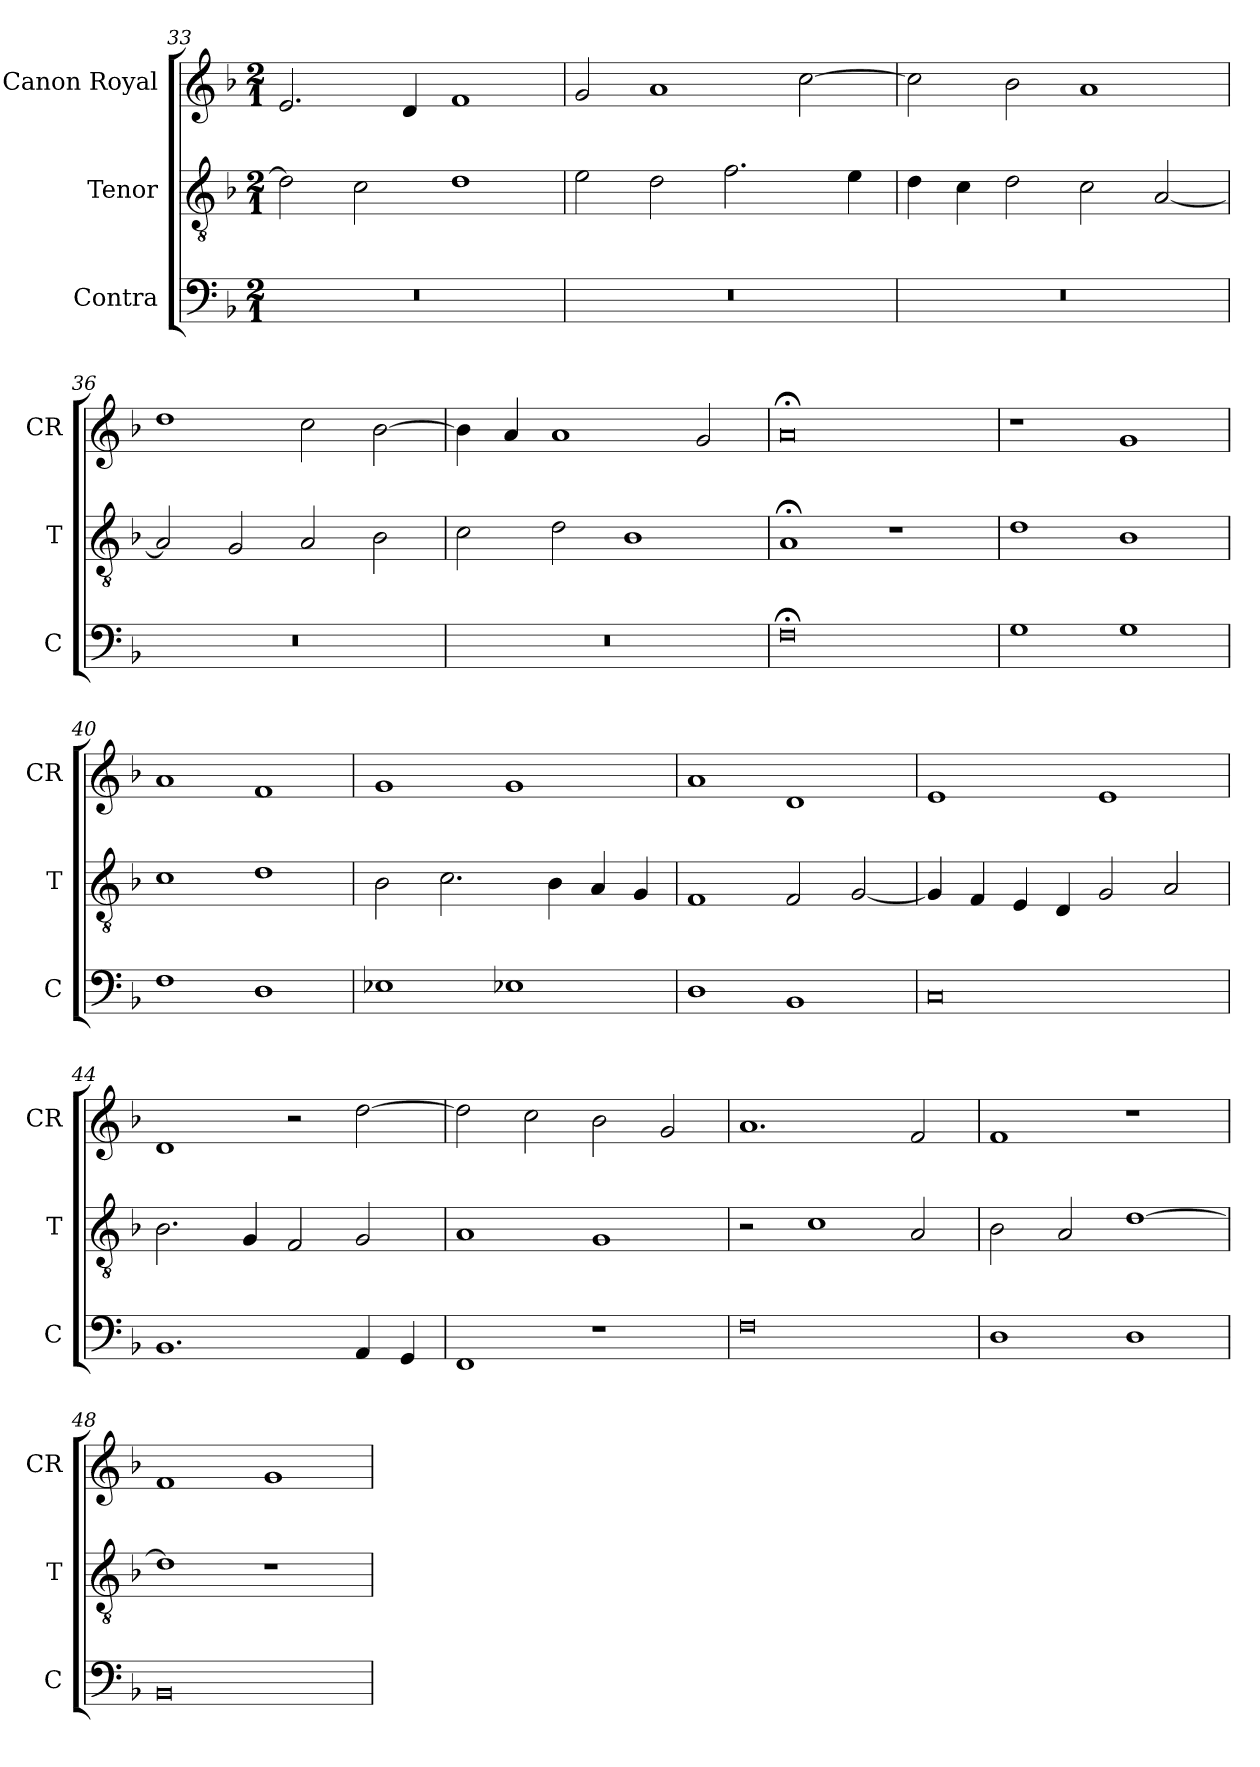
**kern	**kern	**kern
*part3	*part2	*part1
*staff3	*staff2	*staff1
*I"Contra	*I"Tenor	*I"Canon Royal
*I'C	*I'T	*I'CR
*clefF4	*clefGv2	*clefG2
*k[b-]	*k[b-]	*k[b-]
*M2/1	*M2/1	*M2/1
=33	=33	=33
0r	2d\]	2.e/
.	2c\	.
.	.	4d/
.	1d	1f
=34	=34	=34
0r	2e\	2g/
.	2d\	1a
.	2.f\	.
.	.	[2cc\
.	4e\	.
=35	=35	=35
0r	4d\	2cc\]
.	4c\	.
.	2d\	2b-\
.	2c\	1a
.	[2A/	.
=36	=36	=36
0r	2A/]	1dd
.	2G/	.
.	2A/	2cc\
.	2B-\	[2b-\
=37	=37	=37
0r	2c\	4b-\]
.	.	4a/
.	2d\	1a
.	1B-	.
.	.	2g/
=38	=38	=38
0F;<	1A;<	0a;<
.	1r	.
=39	=39	=39
1G	1d	1r
1G	1B-	1g
=40	=40	=40
1F	1c	1a
1D	1d	1f
=41	=41	=41
1E-X	2B-\	1g
.	2.c\	.
1E-X	.	1g
.	4B-\	.
.	4A/	.
.	4G/	.
=42	=42	=42
1D	1F	1a
1BB-	2F/	1d
.	[2G/	.
=43	=43	=43
0C	4G/]	1e
.	4F/	.
.	4E/	.
.	4D/	.
.	2G/	1e
.	2A/	.
=44	=44	=44
1.BB-	2.B-\	1d
.	4G/	.
.	2F/	2r
4AA/	2G/	[2dd\
4GG/	.	.
=45	=45	=45
1FF	1A	2dd\]
.	.	2cc\
1r	1G	2b-\
.	.	2g/
=46	=46	=46
0F	2r	1.a
.	1c	.
.	2A/	2f/
=47	=47	=47
1D	2B-\	1f
.	2A/	.
1D	[1d	1r
=48	=48	=48
0BB-	1d]	1f
.	1r	1g
=	=	=
*-	*-	*-
